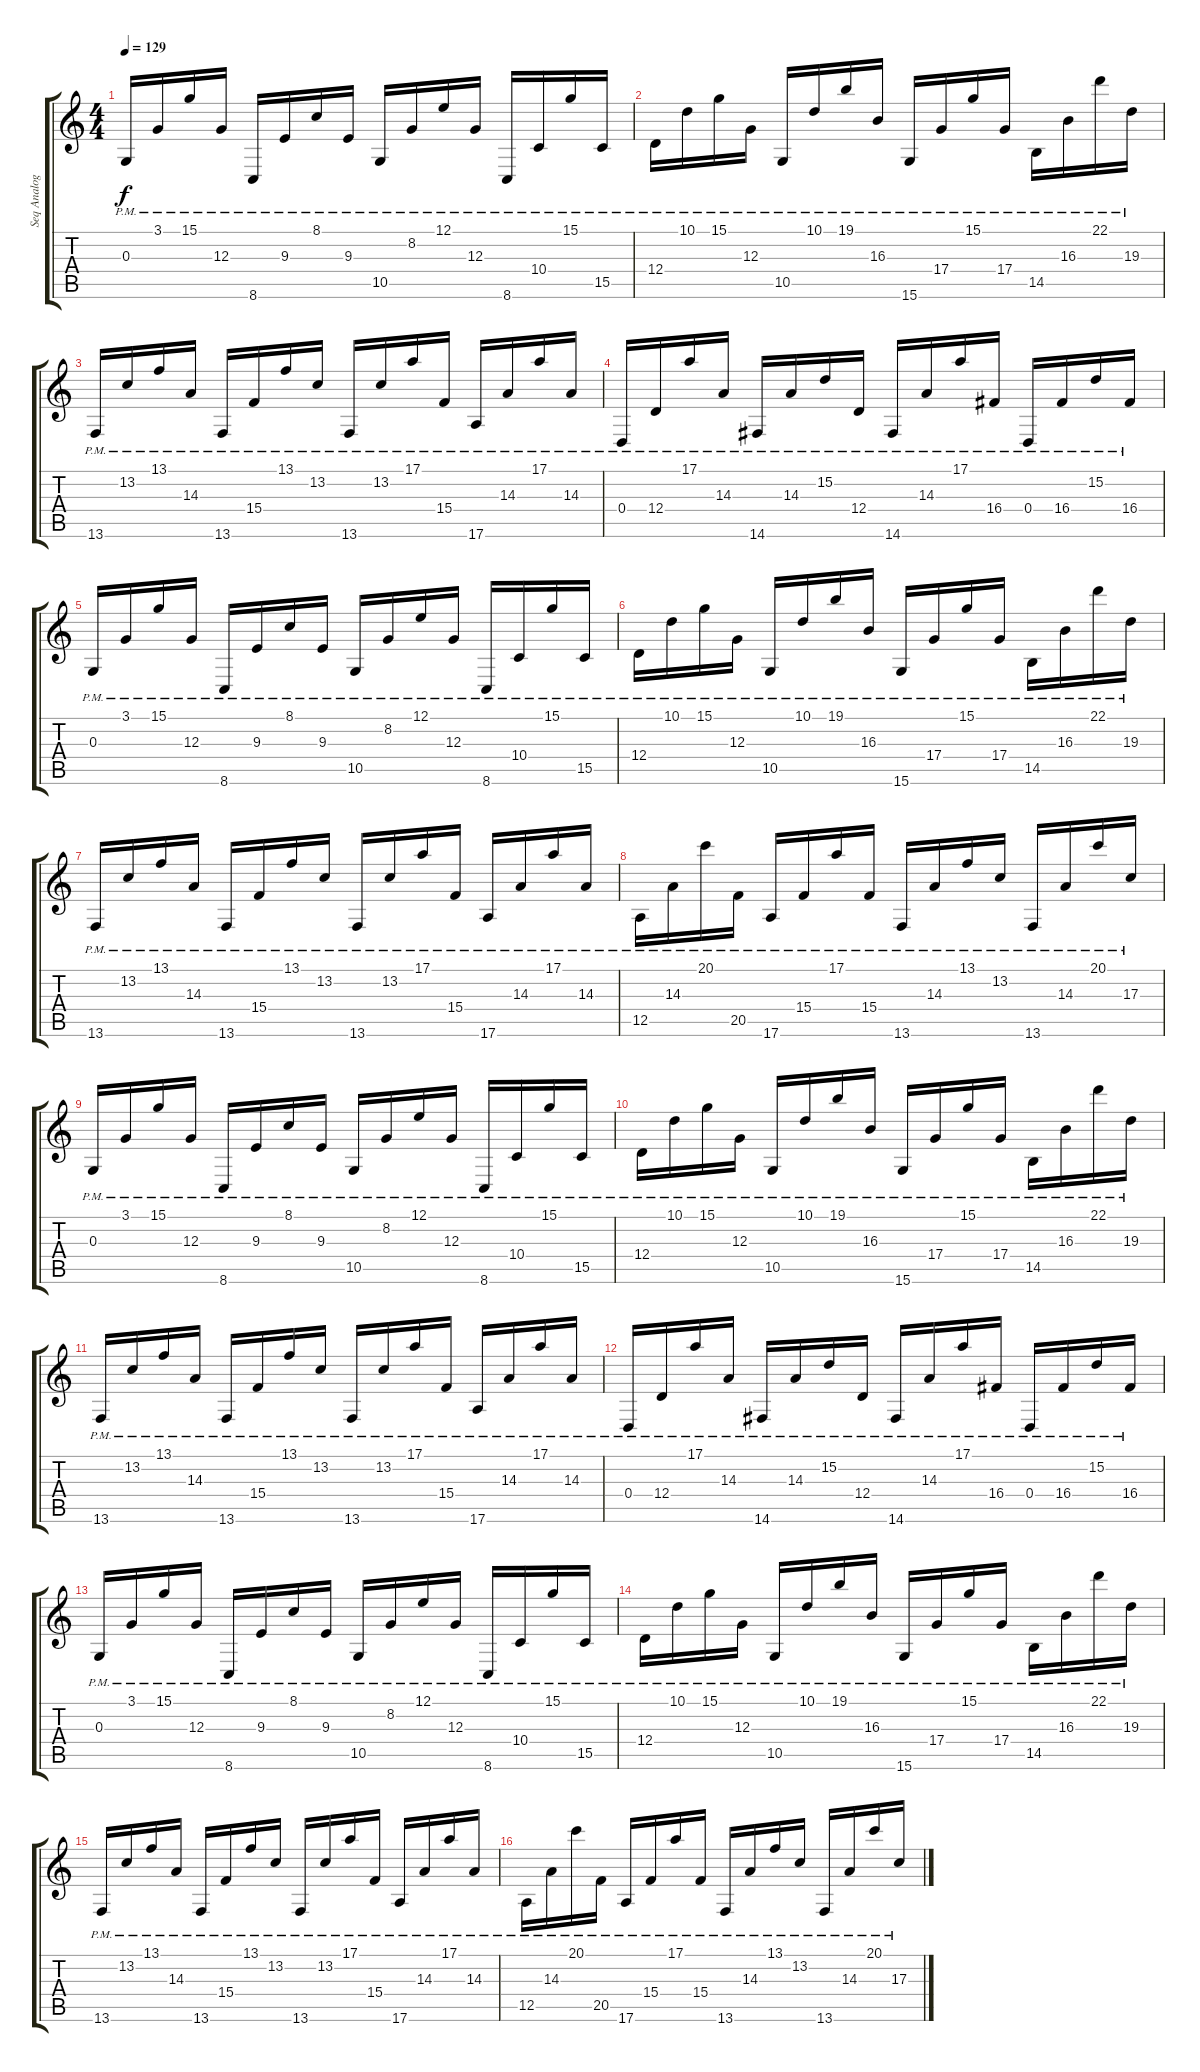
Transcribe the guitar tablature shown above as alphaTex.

\track ("Seq Analog" "Seq Analog") {instrument lead1square}
\staff {score tabs}
\tuning (E4 B3 G3 D3 A2 E2) {hide}
\ts (4 4)
\tempo 129
\clef g2
\ks c
0.3{pm}.16{dy f} 3.1{pm}.16 15.1{pm}.16 12.3{pm}.16 8.6{pm}.16 9.3{pm}.16 8.1{pm}.16 9.3{pm}.16 10.5{pm}.16 8.2{pm}.16 12.1{pm}.16 12.3{pm}.16 8.6{pm}.16 10.4{pm}.16 15.1{pm}.16 15.5{pm}.16 |
12.4{pm}.16 10.1{pm}.16 15.1{pm}.16 12.3{pm}.16 10.5{pm}.16 10.1{pm}.16 19.1{pm}.16 16.3{pm}.16 15.6{pm}.16 17.4{pm}.16 15.1{pm}.16 17.4{pm}.16 14.5{pm}.16 16.3{pm}.16 22.1{pm}.16 19.3{pm}.16 |
13.6{pm}.16 13.2{pm}.16 13.1{pm}.16 14.3{pm}.16 13.6{pm}.16 15.4{pm}.16 13.1{pm}.16 13.2{pm}.16 13.6{pm}.16 13.2{pm}.16 17.1{pm}.16 15.4{pm}.16 17.6{pm}.16 14.3{pm}.16 17.1{pm}.16 14.3{pm}.16 |
0.4{pm}.16 12.4{pm}.16 17.1{pm}.16 14.3{pm}.16 14.6{pm}.16 14.3{pm}.16 15.2{pm}.16 12.4{pm}.16 14.6{pm}.16 14.3{pm}.16 17.1{pm}.16 16.4{pm}.16 0.4{pm}.16 16.4{pm}.16 15.2{pm}.16 16.4{pm}.16 |
0.3{pm}.16 3.1{pm}.16 15.1{pm}.16 12.3{pm}.16 8.6{pm}.16 9.3{pm}.16 8.1{pm}.16 9.3{pm}.16 10.5{pm}.16 8.2{pm}.16 12.1{pm}.16 12.3{pm}.16 8.6{pm}.16 10.4{pm}.16 15.1{pm}.16 15.5{pm}.16 |
12.4{pm}.16 10.1{pm}.16 15.1{pm}.16 12.3{pm}.16 10.5{pm}.16 10.1{pm}.16 19.1{pm}.16 16.3{pm}.16 15.6{pm}.16 17.4{pm}.16 15.1{pm}.16 17.4{pm}.16 14.5{pm}.16 16.3{pm}.16 22.1{pm}.16 19.3{pm}.16 |
13.6{pm}.16 13.2{pm}.16 13.1{pm}.16 14.3{pm}.16 13.6{pm}.16 15.4{pm}.16 13.1{pm}.16 13.2{pm}.16 13.6{pm}.16 13.2{pm}.16 17.1{pm}.16 15.4{pm}.16 17.6{pm}.16 14.3{pm}.16 17.1{pm}.16 14.3{pm}.16 |
12.5{pm}.16 14.3{pm}.16 20.1{pm}.16 20.5{pm}.16 17.6{pm}.16 15.4{pm}.16 17.1{pm}.16 15.4{pm}.16 13.6{pm}.16 14.3{pm}.16 13.1{pm}.16 13.2{pm}.16 13.6{pm}.16 14.3{pm}.16 20.1{pm}.16 17.3{pm}.16 |
0.3{pm}.16 3.1{pm}.16 15.1{pm}.16 12.3{pm}.16 8.6{pm}.16 9.3{pm}.16 8.1{pm}.16 9.3{pm}.16 10.5{pm}.16 8.2{pm}.16 12.1{pm}.16 12.3{pm}.16 8.6{pm}.16 10.4{pm}.16 15.1{pm}.16 15.5{pm}.16 |
12.4{pm}.16 10.1{pm}.16 15.1{pm}.16 12.3{pm}.16 10.5{pm}.16 10.1{pm}.16 19.1{pm}.16 16.3{pm}.16 15.6{pm}.16 17.4{pm}.16 15.1{pm}.16 17.4{pm}.16 14.5{pm}.16 16.3{pm}.16 22.1{pm}.16 19.3{pm}.16 |
13.6{pm}.16 13.2{pm}.16 13.1{pm}.16 14.3{pm}.16 13.6{pm}.16 15.4{pm}.16 13.1{pm}.16 13.2{pm}.16 13.6{pm}.16 13.2{pm}.16 17.1{pm}.16 15.4{pm}.16 17.6{pm}.16 14.3{pm}.16 17.1{pm}.16 14.3{pm}.16 |
0.4{pm}.16 12.4{pm}.16 17.1{pm}.16 14.3{pm}.16 14.6{pm}.16 14.3{pm}.16 15.2{pm}.16 12.4{pm}.16 14.6{pm}.16 14.3{pm}.16 17.1{pm}.16 16.4{pm}.16 0.4{pm}.16 16.4{pm}.16 15.2{pm}.16 16.4{pm}.16 |
0.3{pm}.16 3.1{pm}.16 15.1{pm}.16 12.3{pm}.16 8.6{pm}.16 9.3{pm}.16 8.1{pm}.16 9.3{pm}.16 10.5{pm}.16 8.2{pm}.16 12.1{pm}.16 12.3{pm}.16 8.6{pm}.16 10.4{pm}.16 15.1{pm}.16 15.5{pm}.16 |
12.4{pm}.16 10.1{pm}.16 15.1{pm}.16 12.3{pm}.16 10.5{pm}.16 10.1{pm}.16 19.1{pm}.16 16.3{pm}.16 15.6{pm}.16 17.4{pm}.16 15.1{pm}.16 17.4{pm}.16 14.5{pm}.16 16.3{pm}.16 22.1{pm}.16 19.3{pm}.16 |
13.6{pm}.16 13.2{pm}.16 13.1{pm}.16 14.3{pm}.16 13.6{pm}.16 15.4{pm}.16 13.1{pm}.16 13.2{pm}.16 13.6{pm}.16 13.2{pm}.16 17.1{pm}.16 15.4{pm}.16 17.6{pm}.16 14.3{pm}.16 17.1{pm}.16 14.3{pm}.16 |
12.5{pm}.16 14.3{pm}.16 20.1{pm}.16 20.5{pm}.16 17.6{pm}.16 15.4{pm}.16 17.1{pm}.16 15.4{pm}.16 13.6{pm}.16 14.3{pm}.16 13.1{pm}.16 13.2{pm}.16 13.6{pm}.16 14.3{pm}.16 20.1{pm}.16 17.3{pm}.16
